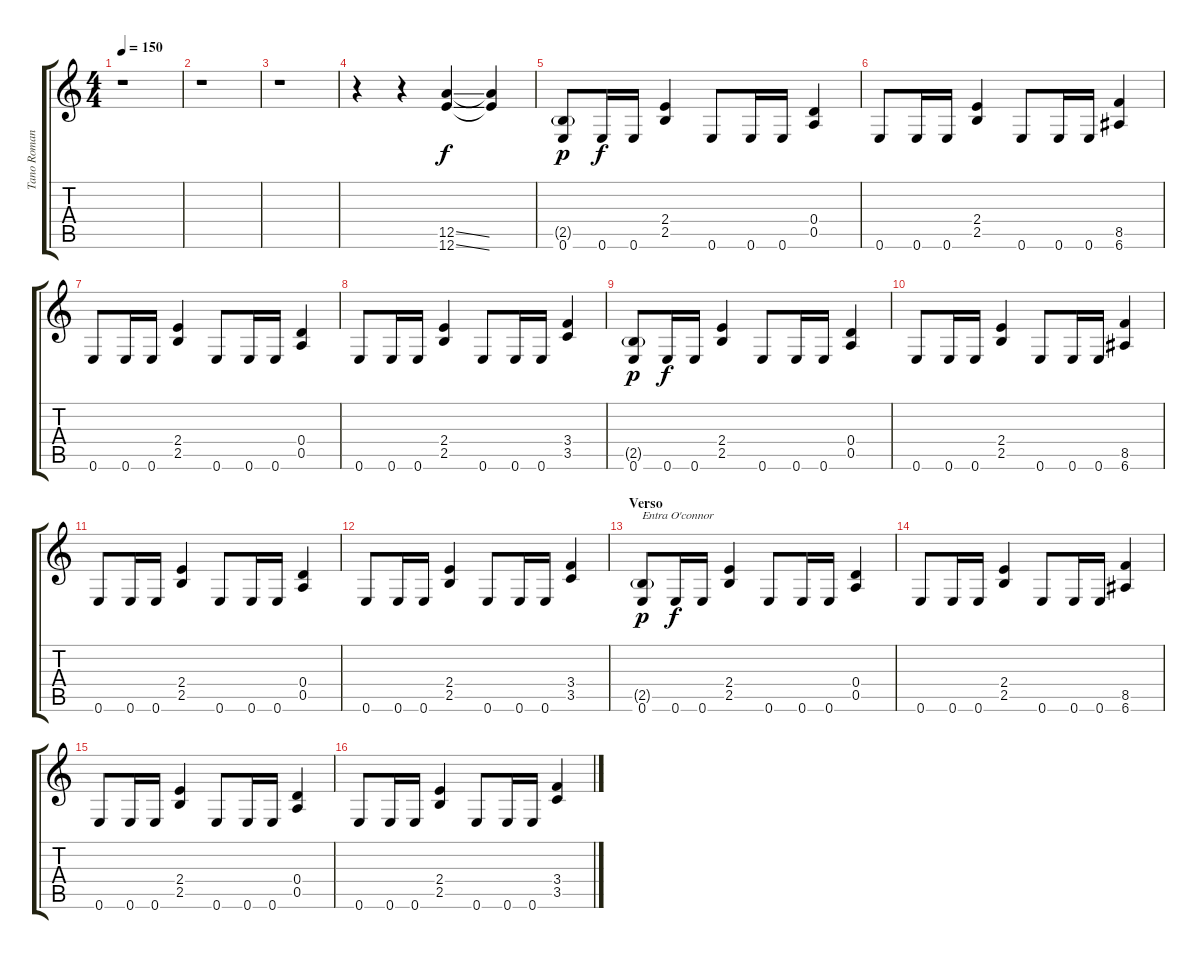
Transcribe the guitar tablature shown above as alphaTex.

\track ("Tano Romano" "Tano Roman") {instrument distortionguitar}
\staff {score tabs}
\tuning (E4 B3 G3 D3 A2 E2) {hide}
\ts (4 4)
\tempo 150
\clef g2
\ks c
r.1{dy f instrument distortionguitar} |
r.1 |
r.1 |
r.4 r.4 (12.5{ss} 12.6{ss}).4 (12.5{t} 12.6{t}).4 |
(2.5{g} 0.6).8{dy p} 0.6.16{dy f} 0.6.16 (2.4 2.5).4 0.6.8 0.6.16 0.6.16 (0.4 0.5).4 |
0.6.8 0.6.16 0.6.16 (2.4 2.5).4 0.6.8 0.6.16 0.6.16 (8.5 6.6).4 |
0.6.8 0.6.16 0.6.16 (2.4 2.5).4 0.6.8 0.6.16 0.6.16 (0.4 0.5).4 |
0.6.8 0.6.16 0.6.16 (2.4 2.5).4 0.6.8 0.6.16 0.6.16 (3.4 3.5).4 |
(2.5{g} 0.6).8{dy p} 0.6.16{dy f} 0.6.16 (2.4 2.5).4 0.6.8 0.6.16 0.6.16 (0.4 0.5).4 |
0.6.8 0.6.16 0.6.16 (2.4 2.5).4 0.6.8 0.6.16 0.6.16 (8.5 6.6).4 |
0.6.8 0.6.16 0.6.16 (2.4 2.5).4 0.6.8 0.6.16 0.6.16 (0.4 0.5).4 |
0.6.8 0.6.16 0.6.16 (2.4 2.5).4 0.6.8 0.6.16 0.6.16 (3.4 3.5).4 |
\section ("" "Verso")
(2.5{g} 0.6).8{txt "Entra O'connor" dy p} 0.6.16{dy f} 0.6.16 (2.4 2.5).4 0.6.8 0.6.16 0.6.16 (0.4 0.5).4 |
0.6.8 0.6.16 0.6.16 (2.4 2.5).4 0.6.8 0.6.16 0.6.16 (8.5 6.6).4 |
0.6.8 0.6.16 0.6.16 (2.4 2.5).4 0.6.8 0.6.16 0.6.16 (0.4 0.5).4 |
0.6.8 0.6.16 0.6.16 (2.4 2.5).4 0.6.8 0.6.16 0.6.16 (3.4 3.5).4
